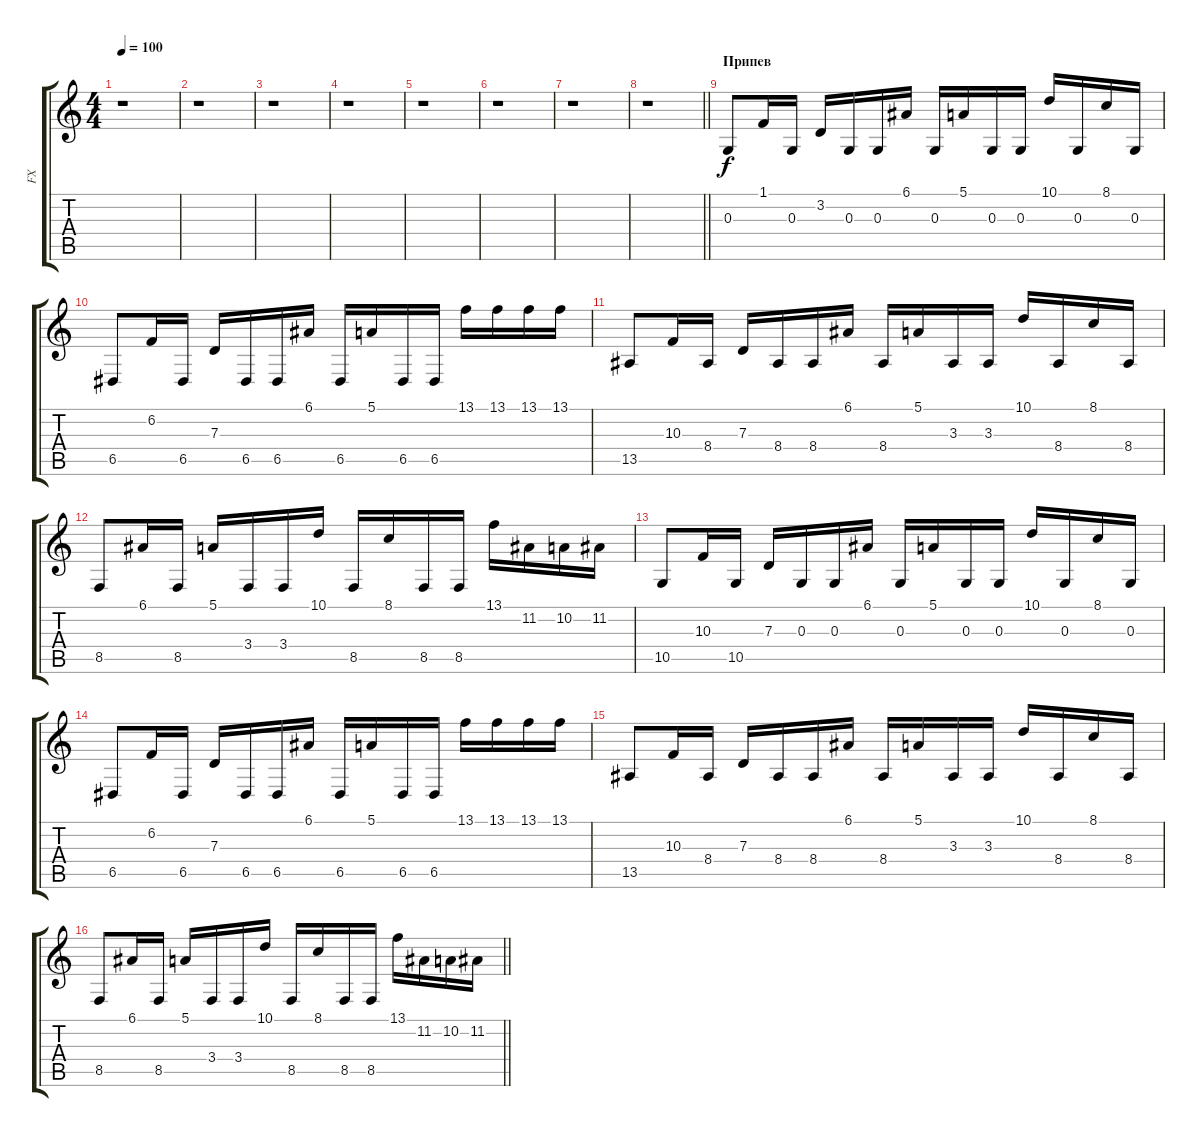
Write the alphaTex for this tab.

\track ("FX" "FX") {instrument lead2sawtooth}
\staff {score tabs}
\tuning (E4 B3 G3 D3 A2 D2) {hide}
\ts (4 4)
\tempo 100
\clef g2
\ks c
r.1{dy f} |
r.1 |
r.1 |
r.1 |
r.1 |
r.1 |
r.1 |
\barLineRight lightlight
r.1 |
\section ("" "Припев")
0.3.8 1.1.16 0.3.16 3.2.16 0.3.16 0.3.16 6.1.16 0.3.16 5.1.16 0.3.16 0.3.16 10.1.16 0.3.16 8.1.16 0.3.16 |
6.5.8 6.2.16 6.5.16 7.3.16 6.5.16 6.5.16 6.1.16 6.5.16 5.1.16 6.5.16 6.5.16 13.1.16 13.1.16 13.1.16 13.1.16 |
13.5.8 10.3.16 8.4.16 7.3.16 8.4.16 8.4.16 6.1.16 8.4.16 5.1.16 3.3.16 3.3.16 10.1.16 8.4.16 8.1.16 8.4.16 |
8.5.8 6.1.16 8.5.16 5.1.16 3.4.16 3.4.16 10.1.16 8.5.16 8.1.16 8.5.16 8.5.16 13.1.16 11.2.16 10.2.16 11.2.16 |
10.5.8 10.3.16 10.5.16 7.3.16 0.3.16 0.3.16 6.1.16 0.3.16 5.1.16 0.3.16 0.3.16 10.1.16 0.3.16 8.1.16 0.3.16 |
6.5.8 6.2.16 6.5.16 7.3.16 6.5.16 6.5.16 6.1.16 6.5.16 5.1.16 6.5.16 6.5.16 13.1.16 13.1.16 13.1.16 13.1.16 |
13.5.8 10.3.16 8.4.16 7.3.16 8.4.16 8.4.16 6.1.16 8.4.16 5.1.16 3.3.16 3.3.16 10.1.16 8.4.16 8.1.16 8.4.16 |
\barLineRight lightlight
8.5.8 6.1.16 8.5.16 5.1.16 3.4.16 3.4.16 10.1.16 8.5.16 8.1.16 8.5.16 8.5.16 13.1.16 11.2.16 10.2.16 11.2.16
